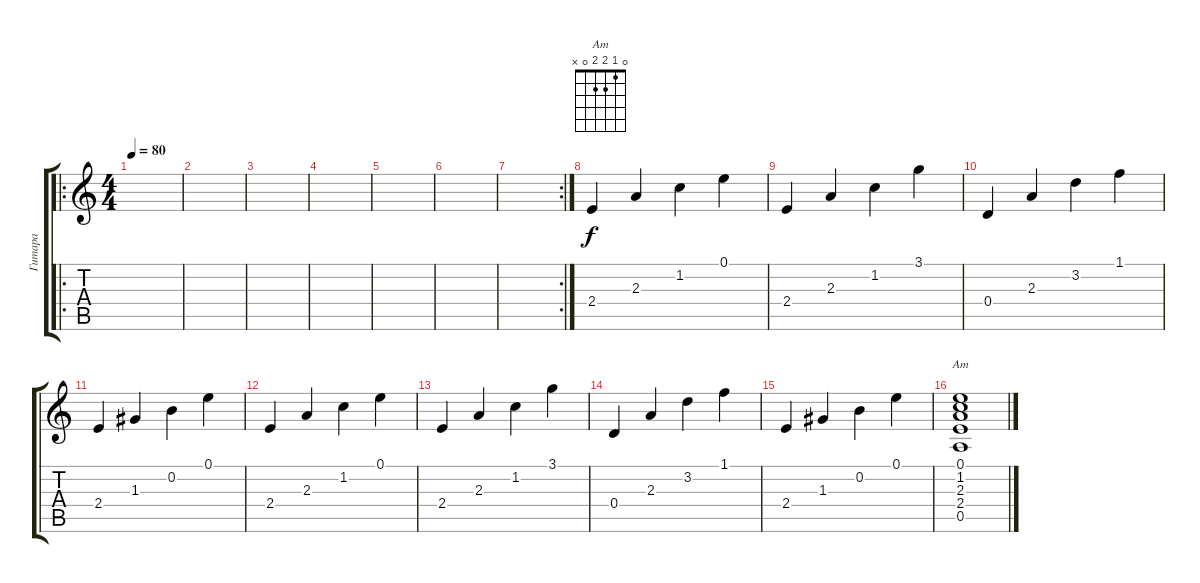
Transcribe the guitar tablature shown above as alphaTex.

\track ("Гитара" "Гитара") {instrument acousticguitarsteel}
\staff {score tabs}
\tuning (E4 B3 G3 D3 A2 E2) {hide}
\chord ("Am" 0 1 2 2 0 x)
\ro
\ts (4 4)
\tempo 80
\clef g2
\ks c
|
|
|
|
|
|
\rc 2
|
2.4.4 2.3.4 1.2.4 0.1.4 |
2.4.4 2.3.4 1.2.4 3.1.4 |
0.4.4 2.3.4 3.2.4 1.1.4 |
2.4.4 1.3.4 0.2.4 0.1.4 |
2.4.4 2.3.4 1.2.4 0.1.4 |
2.4.4 2.3.4 1.2.4 3.1.4 |
0.4.4 2.3.4 3.2.4 1.1.4 |
2.4.4 1.3.4 0.2.4 0.1.4 |
(0.1 1.2 2.3 2.4 0.5).1{ch "Am"}
